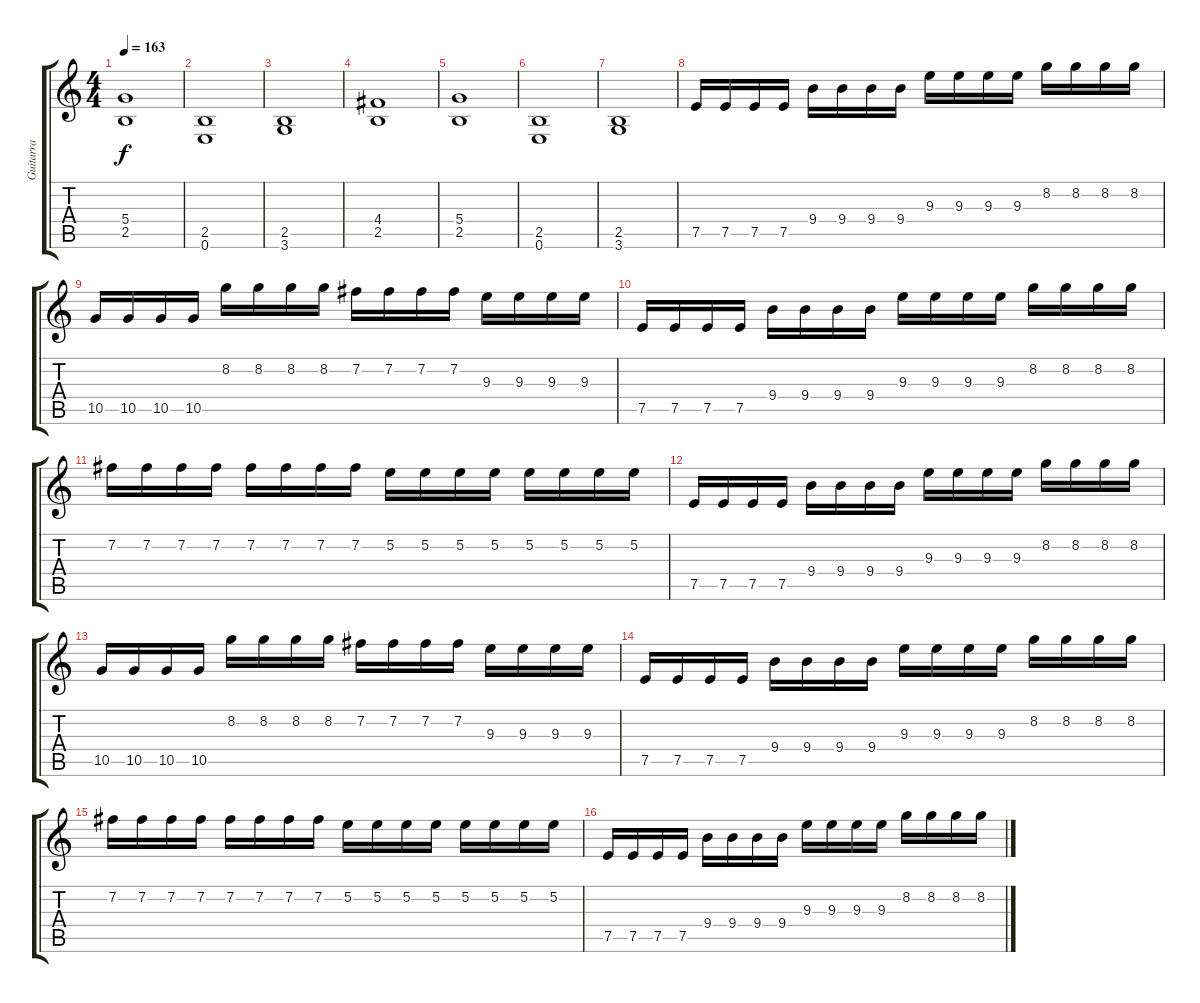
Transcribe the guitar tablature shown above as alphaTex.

\track ("Guitarra" "Guitarra") {instrument distortionguitar}
\staff {score tabs}
\tuning (E4 B3 G3 D3 A2 E2) {hide}
\ts (4 4)
\tempo 163
\clef g2
\ks c
(5.4 2.5).1{dy f} |
(2.5 0.6).1 |
(2.5 3.6).1 |
(4.4 2.5).1 |
(5.4 2.5).1 |
(2.5 0.6).1 |
(2.5 3.6).1 |
7.5.16 7.5.16 7.5.16 7.5.16 9.4.16 9.4.16 9.4.16 9.4.16 9.3.16 9.3.16 9.3.16 9.3.16 8.2.16 8.2.16 8.2.16 8.2.16 |
10.5.16 10.5.16 10.5.16 10.5.16 8.2.16 8.2.16 8.2.16 8.2.16 7.2.16 7.2.16 7.2.16 7.2.16 9.3.16 9.3.16 9.3.16 9.3.16 |
7.5.16 7.5.16 7.5.16 7.5.16 9.4.16 9.4.16 9.4.16 9.4.16 9.3.16 9.3.16 9.3.16 9.3.16 8.2.16 8.2.16 8.2.16 8.2.16 |
7.2.16 7.2.16 7.2.16 7.2.16 7.2.16 7.2.16 7.2.16 7.2.16 5.2.16 5.2.16 5.2.16 5.2.16 5.2.16 5.2.16 5.2.16 5.2.16 |
7.5.16 7.5.16 7.5.16 7.5.16 9.4.16 9.4.16 9.4.16 9.4.16 9.3.16 9.3.16 9.3.16 9.3.16 8.2.16 8.2.16 8.2.16 8.2.16 |
10.5.16 10.5.16 10.5.16 10.5.16 8.2.16 8.2.16 8.2.16 8.2.16 7.2.16 7.2.16 7.2.16 7.2.16 9.3.16 9.3.16 9.3.16 9.3.16 |
7.5.16 7.5.16 7.5.16 7.5.16 9.4.16 9.4.16 9.4.16 9.4.16 9.3.16 9.3.16 9.3.16 9.3.16 8.2.16 8.2.16 8.2.16 8.2.16 |
7.2.16 7.2.16 7.2.16 7.2.16 7.2.16 7.2.16 7.2.16 7.2.16 5.2.16 5.2.16 5.2.16 5.2.16 5.2.16 5.2.16 5.2.16 5.2.16 |
7.5.16 7.5.16 7.5.16 7.5.16 9.4.16 9.4.16 9.4.16 9.4.16 9.3.16 9.3.16 9.3.16 9.3.16 8.2.16 8.2.16 8.2.16 8.2.16
